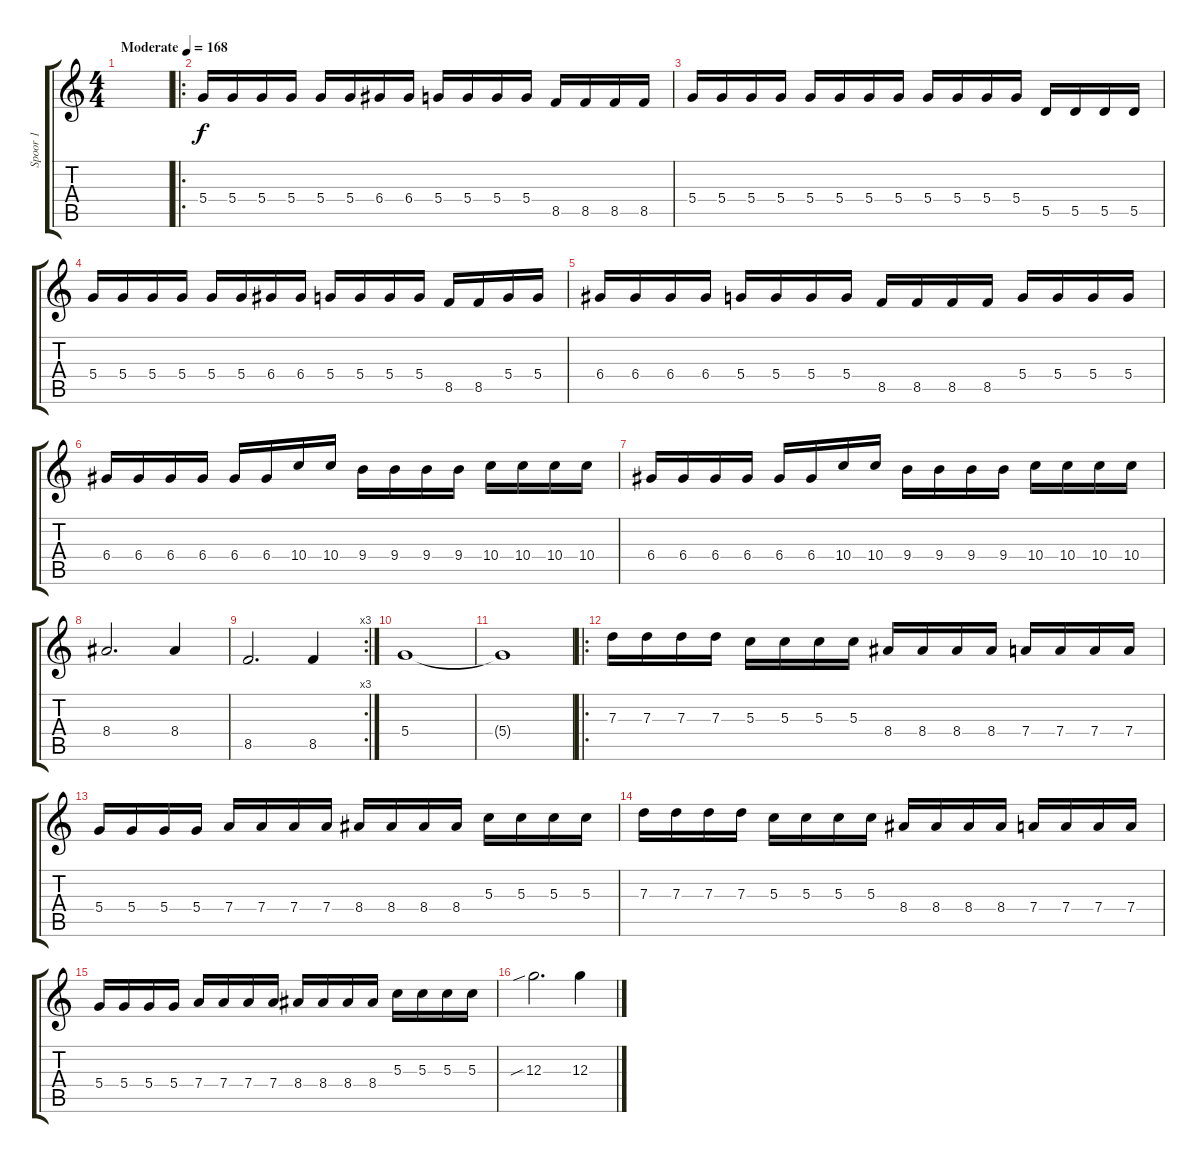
\track ("Spoor 1" "Spoor 1") {instrument distortionguitar}
\staff {score tabs}
\tuning (E4 B3 G3 D3 A2 E2) {hide}
\ts (4 4)
\tempo (168 "Moderate")
\clef g2
\ks c
|
\ro
5.4.16 5.4.16 5.4.16 5.4.16 5.4.16 5.4.16 6.4.16 6.4.16 5.4.16 5.4.16 5.4.16 5.4.16 8.5.16 8.5.16 8.5.16 8.5.16 |
5.4.16 5.4.16 5.4.16 5.4.16 5.4.16 5.4.16 5.4.16 5.4.16 5.4.16 5.4.16 5.4.16 5.4.16 5.5.16 5.5.16 5.5.16 5.5.16 |
5.4.16 5.4.16 5.4.16 5.4.16 5.4.16 5.4.16 6.4.16 6.4.16 5.4.16 5.4.16 5.4.16 5.4.16 8.5.16 8.5.16 5.4.16 5.4.16 |
6.4.16 6.4.16 6.4.16 6.4.16 5.4.16 5.4.16 5.4.16 5.4.16 8.5.16 8.5.16 8.5.16 8.5.16 5.4.16 5.4.16 5.4.16 5.4.16 |
6.4.16 6.4.16 6.4.16 6.4.16 6.4.16 6.4.16 10.4.16 10.4.16 9.4.16 9.4.16 9.4.16 9.4.16 10.4.16 10.4.16 10.4.16 10.4.16 |
6.4.16 6.4.16 6.4.16 6.4.16 6.4.16 6.4.16 10.4.16 10.4.16 9.4.16 9.4.16 9.4.16 9.4.16 10.4.16 10.4.16 10.4.16 10.4.16 |
8.4.2{d} 8.4.4 |
\rc 3
8.5.2{d} 8.5.4 |
5.4.1 |
5.4{t}.1 |
\ro
7.3.16 7.3.16 7.3.16 7.3.16 5.3.16 5.3.16 5.3.16 5.3.16 8.4.16 8.4.16 8.4.16 8.4.16 7.4.16 7.4.16 7.4.16 7.4.16 |
5.4.16 5.4.16 5.4.16 5.4.16 7.4.16 7.4.16 7.4.16 7.4.16 8.4.16 8.4.16 8.4.16 8.4.16 5.3.16 5.3.16 5.3.16 5.3.16 |
7.3.16 7.3.16 7.3.16 7.3.16 5.3.16 5.3.16 5.3.16 5.3.16 8.4.16 8.4.16 8.4.16 8.4.16 7.4.16 7.4.16 7.4.16 7.4.16 |
5.4.16 5.4.16 5.4.16 5.4.16 7.4.16 7.4.16 7.4.16 7.4.16 8.4.16 8.4.16 8.4.16 8.4.16 5.3.16 5.3.16 5.3.16 5.3.16 |
12.3{sib}.2{d} 12.3{sl}.4
